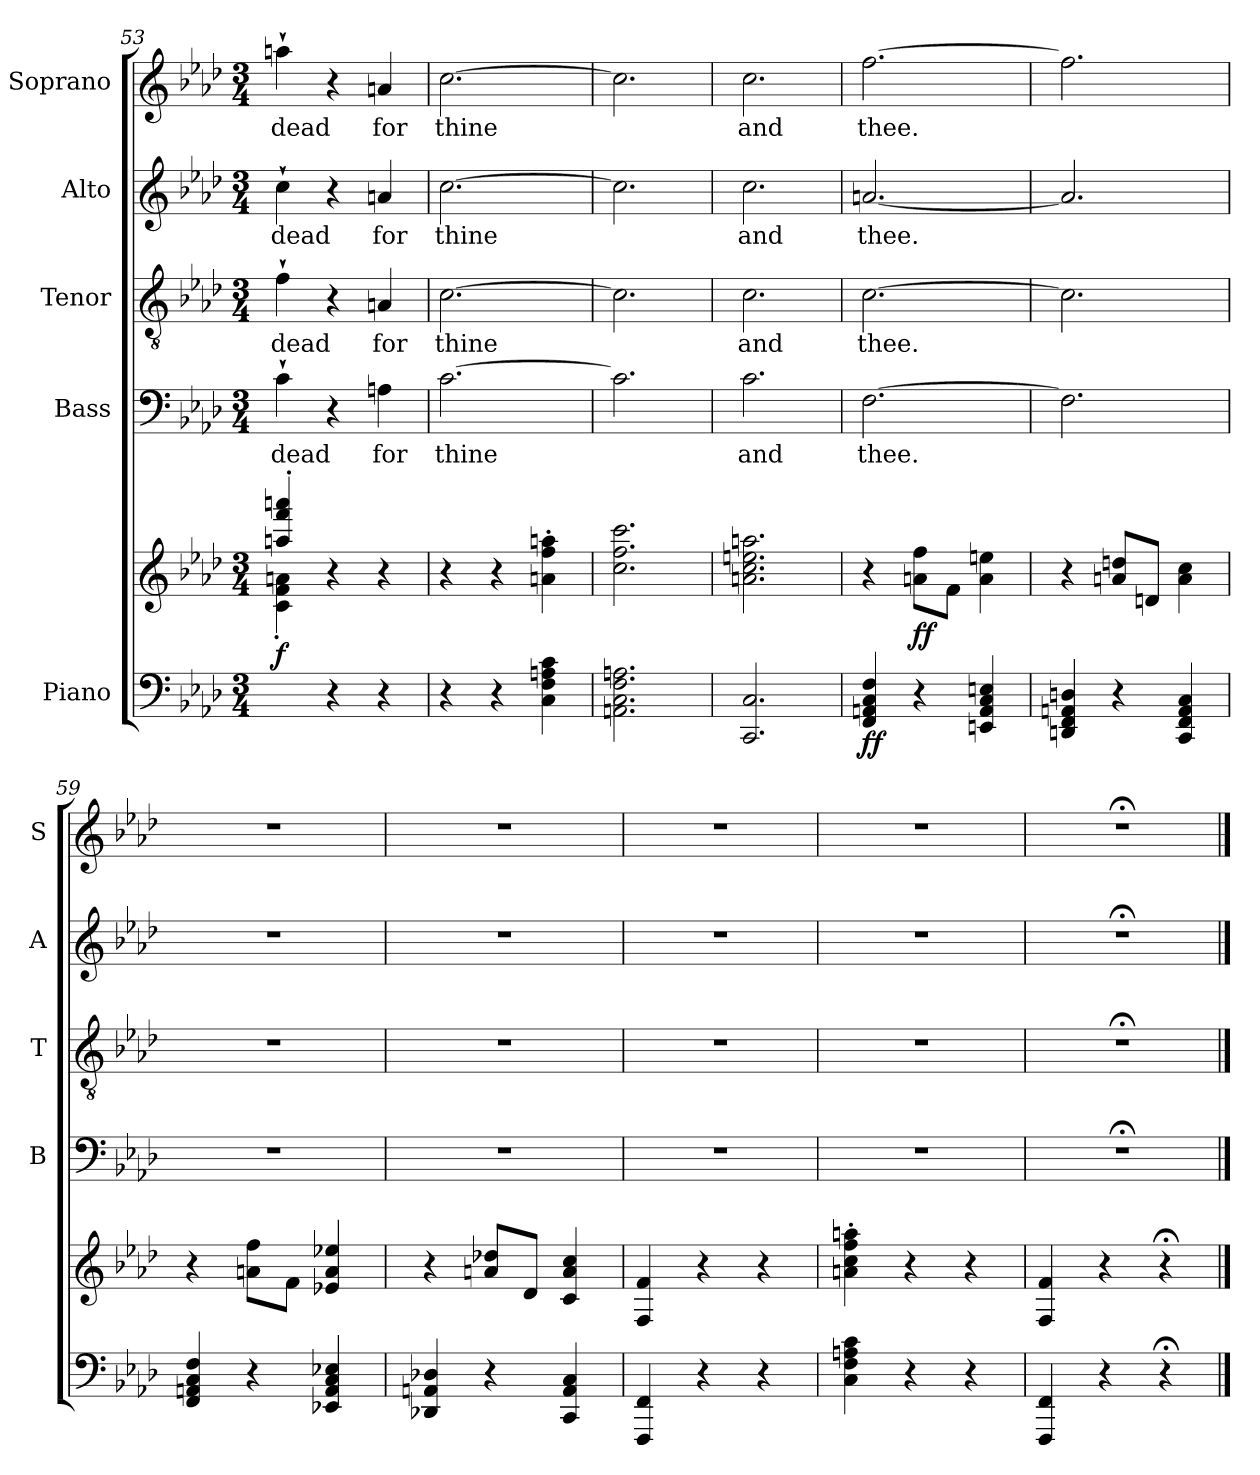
**kern	**kern	**dynam	**kern	**text	**kern	**text	**kern	**text	**kern	**text
*part5	*part5	*part5	*part4	*part4	*part3	*part3	*part2	*part2	*part1	*part1
*staff6	*staff5	*staff5/6	*staff4	*staff4	*staff3	*staff3	*staff2	*staff2	*staff1	*staff1
*I"Piano	*	*	*I"Bass	*	*I"Tenor	*	*I"Alto	*	*I"Soprano	*
*	*	*	*I'B	*	*I'T	*	*I'A	*	*I'S	*
*clefF4	*clefG2	*	*clefF4	*	*clefGv2	*	*clefG2	*	*clefG2	*
*k[b-e-a-d-]	*k[b-e-a-d-]	*	*k[b-e-a-d-]	*	*k[b-e-a-d-]	*	*k[b-e-a-d-]	*	*k[b-e-a-d-]	*
*A-:	*A-:	*	*A-:	*	*A-:	*	*A-:	*	*A-:	*
*M3/4	*M3/4	*	*M3/4	*	*M3/4	*	*M3/4	*	*M3/4	*
=53	=53	=53	=53	=53	=53	=53	=53	=53	=53	=53
*	*^	*	*	*	*	*	*	*	*	*
!	!	!	!LO:DY:b	!	!LO:LY:b	!	!LO:LY:b	!	!LO:LY:b	!	!LO:LY:b
4ryy	4aan/' 4fff/' 4aaan/'	4c\' 4f\' 4an\'	f	4c`	dead	4f`	dead	4cc`	dead	4aan`	dead
4r	4r	2ryy	.	4r	.	4r	.	4r	.	4r	.
!	!	!	!	!	!LO:LY:b	!	!LO:LY:b	!	!LO:LY:b	!	!LO:LY:b
4r	4r	.	.	4An	for	4An	for	4an	for	4an	for
*	*v	*v	*	*	*	*	*	*	*	*	*
=54	=54	=54	=54	=54	=54	=54	=54	=54	=54	=54
!	!	!	!	!LO:LY:b	!	!LO:LY:b	!	!LO:LY:b	!	!LO:LY:b
4r	4r	.	[2.c	thine	[2.c	thine	[2.cc	thine	[2.cc	thine
4r	4r	.	.	.	.	.	.	.	.	.
4C 4F 4An 4c	4an' 4ff' 4aan'	.	.	.	.	.	.	.	.	.
=55	=55	=55	=55	=55	=55	=55	=55	=55	=55	=55
2.AAn 2.C 2.F 2.An	2.cc 2.ff 2.ccc	.	2.c]	.	2.c]	.	2.cc]	.	2.cc]	.
=56	=56	=56	=56	=56	=56	=56	=56	=56	=56	=56
!	!	!	!	!LO:LY:b	!	!LO:LY:b	!	!LO:LY:b	!	!LO:LY:b
2.CC 2.C	2.an 2.cc 2.een 2.aan	.	2.c	and	2.c	and	2.cc	and	2.cc	and
=57	=57	=57	=57	=57	=57	=57	=57	=57	=57	=57
!	!	!LO:DY:b=2	!	!LO:LY:b	!	!LO:LY:b	!	!LO:LY:b	!	!LO:LY:b
4FF 4AAn 4C 4F	4r	ff	[2.F	thee.	[2.c	thee.	[2.an	thee.	[2.ff	thee.
!	!	!LO:DY:b	!	!	!	!	!	!	!	!
4r	8an 8ffL	ff	.	.	.	.	.	.	.	.
.	8fJ	.	.	.	.	.	.	.	.	.
4EEn 4AA 4C 4En	4a 4een	.	.	.	.	.	.	.	.	.
=58	=58	=58	=58	=58	=58	=58	=58	=58	=58	=58
4DDn 4FF 4AAn 4Dn	4r	.	2.F]	.	2.c]	.	2.a]	.	2.ff]	.
4r	8an 8ddnL	.	.	.	.	.	.	.	.	.
.	8dnJ	.	.	.	.	.	.	.	.	.
4CC 4FF 4AA 4C	4a 4cc	.	.	.	.	.	.	.	.	.
=59	=59	=59	=59	=59	=59	=59	=59	=59	=59	=59
!	!	!	!LO:N:vis=1	!	!LO:N:vis=1	!	!LO:N:vis=1	!	!LO:N:vis=1	!
4FF 4AAn 4C 4F	4r	.	2.r	.	2.r	.	2.r	.	2.r	.
4r	8an 8ffL	.	.	.	.	.	.	.	.	.
.	8fJ	.	.	.	.	.	.	.	.	.
4EE-X 4AA 4C 4E-X	4e-X 4a 4ee-X	.	.	.	.	.	.	.	.	.
=60	=60	=60	=60	=60	=60	=60	=60	=60	=60	=60
!	!	!	!LO:N:vis=1	!	!LO:N:vis=1	!	!LO:N:vis=1	!	!LO:N:vis=1	!
4DD-X 4AAn 4D-X	4r	.	2.r	.	2.r	.	2.r	.	2.r	.
4r	8an 8dd-XL	.	.	.	.	.	.	.	.	.
.	8d-J	.	.	.	.	.	.	.	.	.
4CC 4AA 4C	4c 4a 4cc	.	.	.	.	.	.	.	.	.
=61	=61	=61	=61	=61	=61	=61	=61	=61	=61	=61
!	!	!	!LO:N:vis=1	!	!LO:N:vis=1	!	!LO:N:vis=1	!	!LO:N:vis=1	!
4FFF 4FF	4F 4f	.	2.r	.	2.r	.	2.r	.	2.r	.
4r	4r	.	.	.	.	.	.	.	.	.
4r	4r	.	.	.	.	.	.	.	.	.
=62	=62	=62	=62	=62	=62	=62	=62	=62	=62	=62
!	!	!	!LO:N:vis=1	!	!LO:N:vis=1	!	!LO:N:vis=1	!	!LO:N:vis=1	!
4C 4F 4An 4c	4an' 4cc' 4ff' 4aan'	.	2.r	.	2.r	.	2.r	.	2.r	.
4r	4r	.	.	.	.	.	.	.	.	.
4r	4r	.	.	.	.	.	.	.	.	.
=63	=63	=63	=63	=63	=63	=63	=63	=63	=63	=63
!	!	!	!LO:N:vis=1	!	!LO:N:vis=1	!	!LO:N:vis=1	!	!LO:N:vis=1	!
4FFF 4FF	4F 4f	.	2.r;<	.	2.r;<	.	2.r;<	.	2.r;<	.
4r	4r	.	.	.	.	.	.	.	.	.
4r;<	4r;<	.	.	.	.	.	.	.	.	.
==	==	==	==	==	==	==	==	==	==	==
*-	*-	*-	*-	*-	*-	*-	*-	*-	*-	*-
